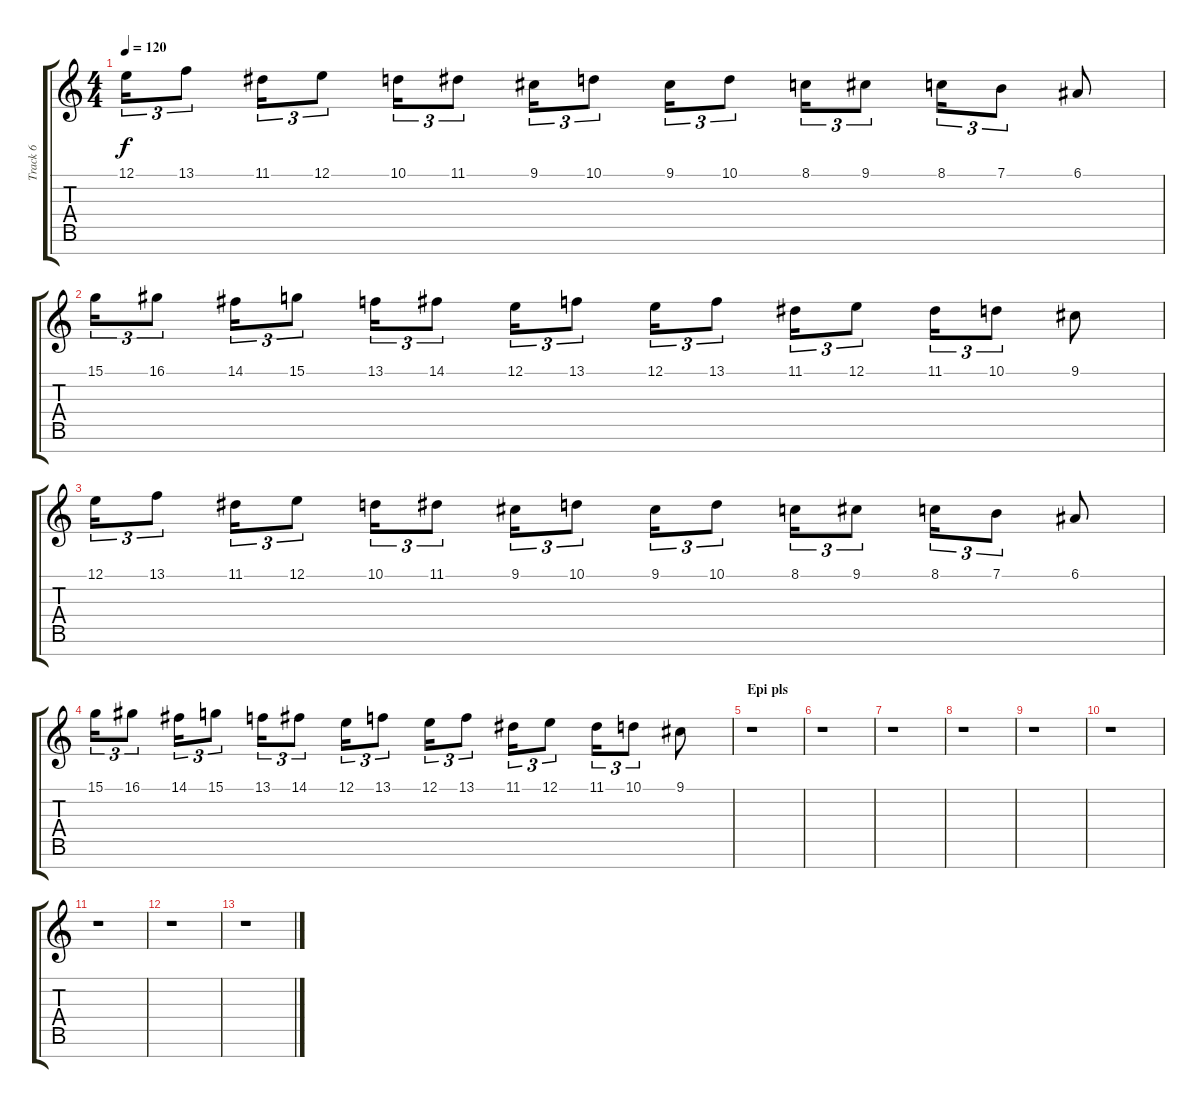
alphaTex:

\track ("Track 6" "Track 6") {instrument reversecymbal}
\staff {score tabs}
\tuning (E4 B3 G3 D3 A2 E2 B1) {hide}
\ts (4 4)
\tempo 120
\clef g2
\ks c
12.1.16{tu (3 2) dy f} 13.1.8{tu (3 2)} 11.1.16{tu (3 2)} 12.1.8{tu (3 2)} 10.1.16{tu (3 2)} 11.1.8{tu (3 2)} 9.1.16{tu (3 2)} 10.1.8{tu (3 2)} 9.1.16{tu (3 2)} 10.1.8{tu (3 2)} 8.1.16{tu (3 2)} 9.1.8{tu (3 2)} 8.1.16{tu (3 2)} 7.1.8{tu (3 2)} 6.1.8 |
15.1.16{tu (3 2)} 16.1.8{tu (3 2)} 14.1.16{tu (3 2)} 15.1.8{tu (3 2)} 13.1.16{tu (3 2)} 14.1.8{tu (3 2)} 12.1.16{tu (3 2)} 13.1.8{tu (3 2)} 12.1.16{tu (3 2)} 13.1.8{tu (3 2)} 11.1.16{tu (3 2)} 12.1.8{tu (3 2)} 11.1.16{tu (3 2)} 10.1.8{tu (3 2)} 9.1.8 |
12.1.16{tu (3 2)} 13.1.8{tu (3 2)} 11.1.16{tu (3 2)} 12.1.8{tu (3 2)} 10.1.16{tu (3 2)} 11.1.8{tu (3 2)} 9.1.16{tu (3 2)} 10.1.8{tu (3 2)} 9.1.16{tu (3 2)} 10.1.8{tu (3 2)} 8.1.16{tu (3 2)} 9.1.8{tu (3 2)} 8.1.16{tu (3 2)} 7.1.8{tu (3 2)} 6.1.8 |
15.1.16{tu (3 2)} 16.1.8{tu (3 2)} 14.1.16{tu (3 2)} 15.1.8{tu (3 2)} 13.1.16{tu (3 2)} 14.1.8{tu (3 2)} 12.1.16{tu (3 2)} 13.1.8{tu (3 2)} 12.1.16{tu (3 2)} 13.1.8{tu (3 2)} 11.1.16{tu (3 2)} 12.1.8{tu (3 2)} 11.1.16{tu (3 2)} 10.1.8{tu (3 2)} 9.1.8 |
\section ("" "Epi pls")
r.1 |
r.1 |
r.1 |
r.1 |
r.1 |
r.1 |
r.1 |
r.1 |
r.1
